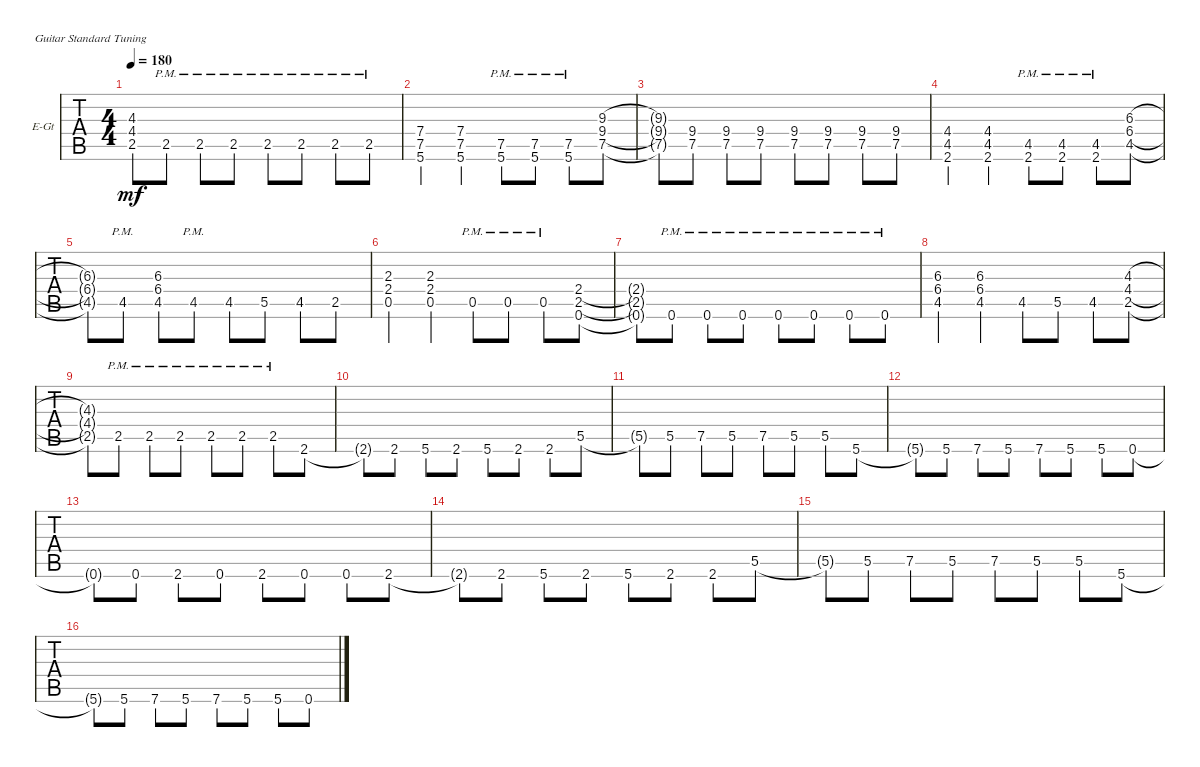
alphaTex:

\defaultSystemsLayout 4
\bracketExtendMode groupsimilarinstruments
\firstSystemTrackNameOrientation horizontal
\otherSystemsTrackNameOrientation horizontal
\track ("Matthew" "E-Gt") {instrument distortionguitar}
\staff {tabs}
\tuning (E4 B3 G3 D3 A2 E2)
\ts (4 4)
\tempo 180
\clef g2
\ks c
(2.5{t} 4.4{t} 4.3{t}).8{dy mf} 2.5{pm}.8 2.5{pm}.8 2.5{pm}.8 2.5{pm}.8 2.5{pm}.8 2.5{pm}.8 2.5{pm}.8 |
(5.6 7.5 7.4).4 (5.6 7.5 7.4).4 (5.6{pm} 7.5{pm}).8 (5.6{pm} 7.5{pm}).8 (5.6{pm} 7.5{pm}).8 (7.5 9.4 9.3).8 |
(7.5{t} 9.4{t} 9.3{t}).8 (7.5 9.4).8 (7.5 9.4).8 (7.5 9.4).8 (7.5 9.4).8 (7.5 9.4).8 (7.5 9.4).8 (7.5 9.4).8 |
(2.6 4.5 4.4).4 (2.6 4.5 4.4).4 (4.5{pm} 2.6{pm}).8 (2.6{pm} 4.5{pm}).8 (4.5{pm} 2.6{pm}).8 (4.5 6.4 6.3).8 |
(4.5{t} 6.4{t} 6.3{t}).8 4.5{pm}.8 (4.5 6.4 6.3).8 4.5{pm}.8 4.5.8 5.5.8 4.5.8 2.5.8 |
(2.4 2.3 0.5).4 (0.5 2.4 2.3).4 0.5{pm}.8 0.5{pm}.8 0.5{pm}.8 (0.6 2.5 2.4).8 |
(0.6{t} 2.5{t} 2.4{t}).8 0.6{pm}.8 0.6{pm}.8 0.6{pm}.8 0.6{pm}.8 0.6{pm}.8 0.6{pm}.8 0.6{pm}.8 |
(4.5 6.4 6.3).4 (4.5 6.4 6.3).4 4.5.8 5.5.8 4.5.8 (2.5 4.4 4.3).8 |
(2.5{t} 4.4{t} 4.3{t}).8 2.5{pm}.8 2.5{pm}.8 2.5{pm}.8 2.5{pm}.8 2.5{pm}.8 2.5{pm}.8 2.6.8 |
2.6{t}.8 2.6.8 5.6.8 2.6.8 5.6.8 2.6.8 2.6.8 5.5.8 |
5.5{t}.8 5.5.8 7.5.8 5.5.8 7.5.8 5.5.8 5.5.8 5.6.8 |
5.6{t}.8 5.6.8 7.6.8 5.6.8 7.6.8 5.6.8 5.6.8 0.6.8 |
0.6{t}.8 0.6.8 2.6.8 0.6.8 2.6.8 0.6.8 0.6.8 2.6.8 |
2.6{t}.8 2.6.8 5.6.8 2.6.8 5.6.8 2.6.8 2.6.8 5.5.8 |
5.5{t}.8 5.5.8 7.5.8 5.5.8 7.5.8 5.5.8 5.5.8 5.6.8 |
5.6{t}.8 5.6.8 7.6.8 5.6.8 7.6.8 5.6.8 5.6.8 0.6.8
